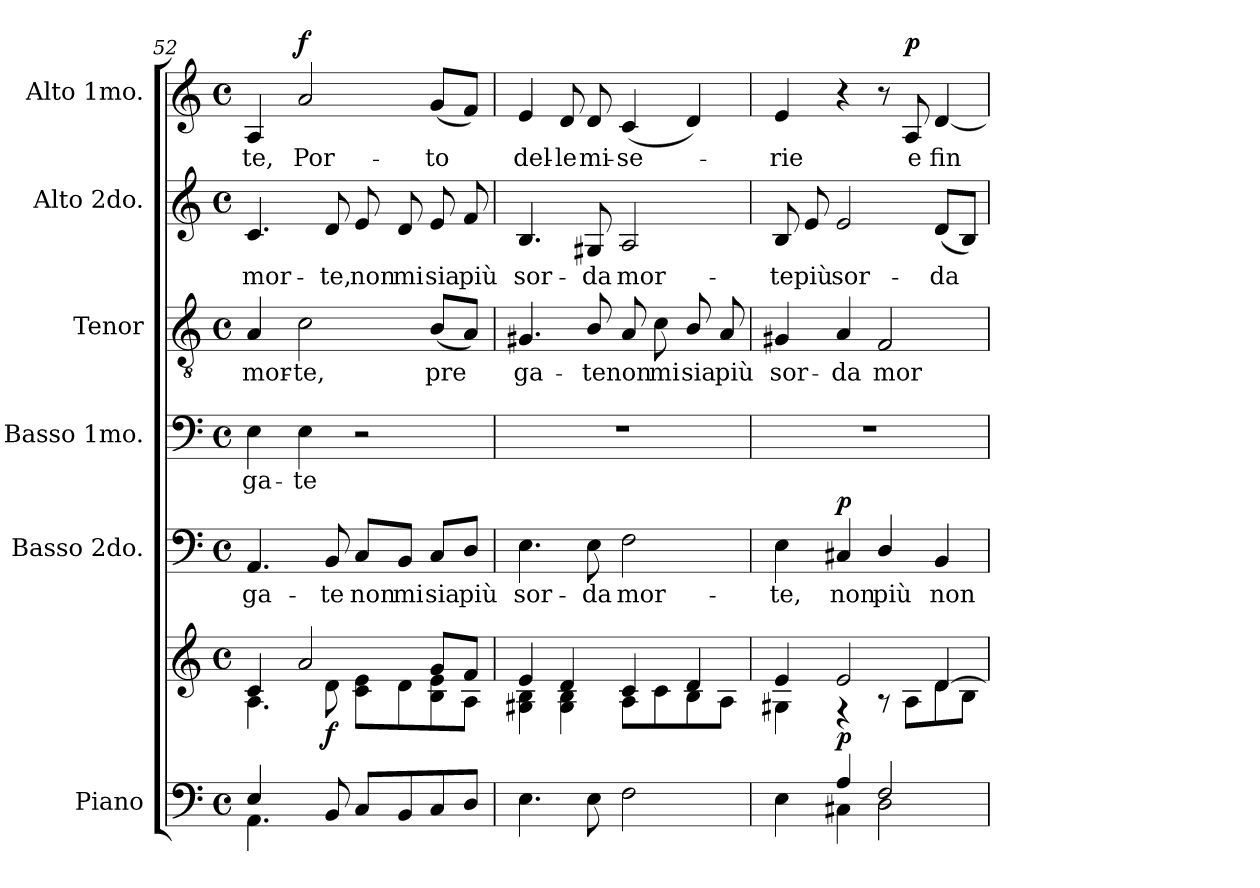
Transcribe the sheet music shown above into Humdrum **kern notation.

**kern	**kern	**dynam	**kern	**text	**dynam	**kern	**text	**kern	**text	**kern	**text	**kern	**text	**dynam
*part6	*part6	*part6	*part5	*part5	*part5	*part4	*part4	*part3	*part3	*part2	*part2	*part1	*part1	*part1
*staff7	*staff6	*staff6/7	*staff5	*staff5	*staff5	*staff4	*staff4	*staff3	*staff3	*staff2	*staff2	*staff1	*staff1	*staff1
*I"Piano	*	*	*I"Basso 2do.	*	*	*I"Basso 1mo.	*	*I"Tenor	*	*I"Alto 2do.	*	*I"Alto 1mo.	*	*
*I'Pno.	*	*	*I'B.	*	*	*I'B.	*	*I'T.	*	*I'A.	*	*I'A.	*	*
*clefF4	*clefG2	*	*clefF4	*	*	*clefF4	*	*clefGv2	*	*clefG2	*	*clefG2	*	*
*	*	*	*	*	*	*	*	*ITrd7c12	*	*	*	*	*	*
*k[]	*k[]	*	*k[]	*	*	*k[]	*	*k[]	*	*k[]	*	*k[]	*	*
*C:	*C:	*	*C:	*	*	*C:	*	*C:	*	*C:	*	*C:	*	*
*M4/4	*M4/4	*	*M4/4	*	*	*M4/4	*	*M4/4	*	*M4/4	*	*M4/4	*	*
*met(c)	*met(c)	*	*met(c)	*	*	*met(c)	*	*met(c)	*	*met(c)	*	*met(c)	*	*
=52	=52	=52	=52	=52	=52	=52	=52	=52	=52	=52	=52	=52	=52	=52
*^	*^	*	*	*	*	*	*	*	*	*	*	*	*	*
!	!	!	!	!	!	!LO:LY:b:color=#000000	!	!	!	!	!	!	!	!	!	!
!	!	!	!	!	!	!	!	!	!LO:LY:b:color=#000000	!	!	!	!	!	!	!
!	!	!	!	!	!	!	!	!	!	!	!LO:LY:b:color=#000000	!	!	!	!	!
!	!	!	!	!	!	!	!	!	!	!	!	!	!LO:LY:b:color=#000000	!	!	!
!	!	!	!	!	!	!	!	!	!	!	!	!	!	!	!LO:LY:b:color=#000000	!
4Ei/	4.AAi\	4ci/	4.Ai\	.	4.AAi/	-ga-	.	4Ei\	-ga-	4AAi/	mor-	4.ci/	mor-	4Ai/	-te,	.
!	!	!	!	!	!	!	!	!	!LO:LY:b:color=#000000	!	!	!	!	!	!	!
!	!	!	!	!	!	!	!	!	!	!	!LO:LY:b:color=#000000	!	!	!	!	!
!	!	!	!	!	!	!	!	!	!	!	!	!	!	!	!LO:LY:b:color=#000000	!
4ryy	.	2ai/	.	.	.	.	.	4Ei\	-te	2Ci\	-te,	.	.	2ai/	Por-	f
!	!	!	!	!	!	!LO:LY:b:color=#000000	!	!	!	!	!	!	!	!	!	!
!	!	!	!	!	!	!	!	!	!	!	!	!	!LO:LY:b:color=#000000	!	!	!
.	8BBi/	.	8di\	f	8BBi/	-te	.	.	.	.	.	8di/	-te,	.	.	.
!	!	!	!	!	!	!LO:LY:b:color=#000000	!	!	!	!	!	!	!	!	!	!
!	!	!	!	!	!	!	!	!	!	!	!	!	!LO:LY:b:color=#000000	!	!	!
2ryy	8Ci/L	.	8ci\ 8eiL	.	8Ci/L	non	.	2r	.	.	.	8ei/	non	.	.	.
!	!	!	!	!	!	!LO:LY:b:color=#000000	!	!	!	!	!	!	!	!	!	!
!	!	!	!	!	!	!	!	!	!	!	!	!	!LO:LY:b:color=#000000	!	!	!
.	8BBi/	.	8di\	.	8BBi/J	mi	.	.	.	.	.	8di/	mi	.	.	.
!	!	!	!	!	!	!LO:LY:b:color=#000000	!	!	!	!	!	!	!	!	!	!
!	!	!	!	!	!	!	!	!	!	!	!LO:LY:b:color=#000000	!	!	!	!	!
!	!	!	!	!	!	!	!	!	!	!	!	!	!LO:LY:b:color=#000000	!	!	!
!	!	!	!	!	!	!	!	!	!	!	!	!	!	!	!LO:LY:b:color=#000000	!
.	8Ci/	8gi/L	8Bi\ 8ei	.	8Ci/L	sia	.	.	.	(8BBi/L	pre	8ei/	sia	(8gi/L	-to	.
!	!	!	!	!	!	!LO:LY:b:color=#000000	!	!	!	!	!	!	!	!	!	!
!	!	!	!	!	!	!	!	!	!	!	!	!	!LO:LY:b:color=#000000	!	!	!
.	8Di/J	8fi/J	8Ai\J	.	8Di/J	più	.	.	.	8AAi/J)	.	8fi/	più	8fi/J)	.	.
*v	*v	*	*	*	*	*	*	*	*	*	*	*	*	*	*	*
=53	=53	=53	=53	=53	=53	=53	=53	=53	=53	=53	=53	=53	=53	=53	=53
*^	*	*	*	*	*	*	*	*	*	*	*	*	*	*	*
!	!	!	!	!	!	!LO:LY:b:color=#000000	!	!	!	!	!	!	!	!	!	!
*v	*v	*	*	*	*	*	*	*	*	*	*	*	*	*	*	*
*^	*	*	*	*	*	*	*	*	*	*	*	*	*	*	*
!	!	!	!	!	!	!	!	!	!	!	!LO:LY:b:color=#000000	!	!	!	!	!
*v	*v	*	*	*	*	*	*	*	*	*	*	*	*	*	*	*
*^	*	*	*	*	*	*	*	*	*	*	*	*	*	*	*
!	!	!	!	!	!	!	!	!	!	!	!	!	!LO:LY:b:color=#000000	!	!	!
*v	*v	*	*	*	*	*	*	*	*	*	*	*	*	*	*	*
*^	*	*	*	*	*	*	*	*	*	*	*	*	*	*	*
!	!	!	!	!	!	!	!	!	!	!	!	!	!	!	!LO:LY:b:color=#000000	!
*v	*v	*	*	*	*	*	*	*	*	*	*	*	*	*	*	*
4.Ei\	4ei/	4G#Xi\ 4Bi	.	4.Ei\	sor-	.	1r	.	4.GG#Xi/	ga-	4.Bi/	sor-	4ei/	del-	.
!	!	!	!	!	!	!	!	!	!	!	!	!	!	!LO:LY:b:color=#000000	!
.	4di/	4G#i\ 4Bi	.	.	.	.	.	.	.	.	.	.	8di/	-le	.
!	!	!	!	!	!LO:LY:b:color=#000000	!	!	!	!	!	!	!	!	!	!
!	!	!	!	!	!	!	!	!	!	!LO:LY:b:color=#000000	!	!	!	!	!
!	!	!	!	!	!	!	!	!	!	!	!	!LO:LY:b:color=#000000	!	!	!
!	!	!	!	!	!	!	!	!	!	!	!	!	!	!LO:LY:b:color=#000000	!
8Ei\	.	.	.	8Ei\	-da	.	.	.	8BBi/	-te	8G#Xi/	-da	8di/	mi-	.
!	!	!	!	!	!LO:LY:b:color=#000000	!	!	!	!	!	!	!	!	!	!
!	!	!	!	!	!	!	!	!	!	!LO:LY:b:color=#000000	!	!	!	!	!
!	!	!	!	!	!	!	!	!	!	!	!	!LO:LY:b:color=#000000	!	!	!
!	!	!	!	!	!	!	!	!	!	!	!	!	!	!LO:LY:b:color=#000000	!
2Fi\	4ci/	8Ai\L	.	2Fi\	mor-	.	.	.	8AAi/	non	2Ai/	mor-	(4ci/	-se-	.
!	!	!	!	!	!	!	!	!	!	!LO:LY:b:color=#000000	!	!	!	!	!
.	.	8ci\	.	.	.	.	.	.	8Ci\	mi	.	.	.	.	.
!	!	!	!	!	!	!	!	!	!	!LO:LY:b:color=#000000	!	!	!	!	!
.	4di/	8Bi\	.	.	.	.	.	.	8BBi/	sia	.	.	4di/)	.	.
!	!	!	!	!	!	!	!	!	!	!LO:LY:b:color=#000000	!	!	!	!	!
.	.	8Ai\J	.	.	.	.	.	.	8AAi/	più	.	.	.	.	.
!!LO:LB:g=z
=54	=54	=54	=54	=54	=54	=54	=54	=54	=54	=54	=54	=54	=54	=54	=54
*^	*	*	*	*	*	*	*	*	*	*	*	*	*	*	*
!	!	!	!	!	!	!LO:LY:b:color=#000000	!	!	!	!	!	!	!	!	!	!
!	!	!	!	!	!	!	!	!	!	!	!LO:LY:b:color=#000000	!	!	!	!	!
!	!	!	!	!	!	!	!	!	!	!	!	!	!LO:LY:b:color=#000000	!	!	!
!	!	!	!	!	!	!	!	!	!	!	!	!	!	!	!LO:LY:b:color=#000000	!
4ryy	4Ei\	4ei/	4G#Xi\	.	4Ei\	-te,	.	1r	.	4GG#Xi/	sor-	8Bi/	-te	4ei/	-rie	.
!	!	!	!	!	!	!	!	!	!	!	!	!	!LO:LY:b:color=#000000	!	!	!
.	.	.	.	.	.	.	.	.	.	.	.	8ei/	più	.	.	.
!	!	!	!	!	!	!LO:LY:b:color=#000000	!	!	!	!	!	!	!	!	!	!
!	!	!	!	!	!	!	!	!	!	!	!LO:LY:b:color=#000000	!	!	!	!	!
!	!	!	!	!	!	!	!	!	!	!	!	!	!LO:LY:b:color=#000000	!	!	!
4Ai/	4C#Xi\	2ei/	4r	p	4C#Xi/	non	p	.	.	4AAi/	-da	2ei/	sor-	4r	.	.
!	!	!	!	!	!	!LO:LY:b:color=#000000	!	!	!	!	!	!	!	!	!	!
!	!	!	!	!	!	!	!	!	!	!	!LO:LY:b:color=#000000	!	!	!	!	!
2Fi/	2Di\	.	8r	.	4Di/	più	.	.	.	2FFi/	mor-	.	.	8r	.	.
!	!	!	!	!	!	!	!	!	!	!	!	!	!	!	!LO:LY:b:color=#000000	!
.	.	.	8Ai\L	.	.	.	.	.	.	.	.	.	.	8Ai/	e	p
!	!	!	!	!	!	!LO:LY:b:color=#000000	!	!	!	!	!	!	!	!	!	!
!	!	!	!	!	!	!	!	!	!	!	!	!	!LO:LY:b:color=#000000	!	!	!
!	!	!	!	!	!	!	!	!	!	!	!	!	!	!	!LO:LY:b:color=#000000	!
.	.	[4di/	8di\	.	4BBi/	non	.	.	.	.	.	(8di/L	-da	[4di/	fin	.
.	.	.	8Bi\J	.	.	.	.	.	.	.	.	8Bi/J)	.	.	.	.
*v	*v	*	*	*	*	*	*	*	*	*	*	*	*	*	*	*
*	*v	*v	*	*	*	*	*	*	*	*	*	*	*	*	*
=	=	=	=	=	=	=	=	=	=	=	=	=	=	=
*-	*-	*-	*-	*-	*-	*-	*-	*-	*-	*-	*-	*-	*-	*-
